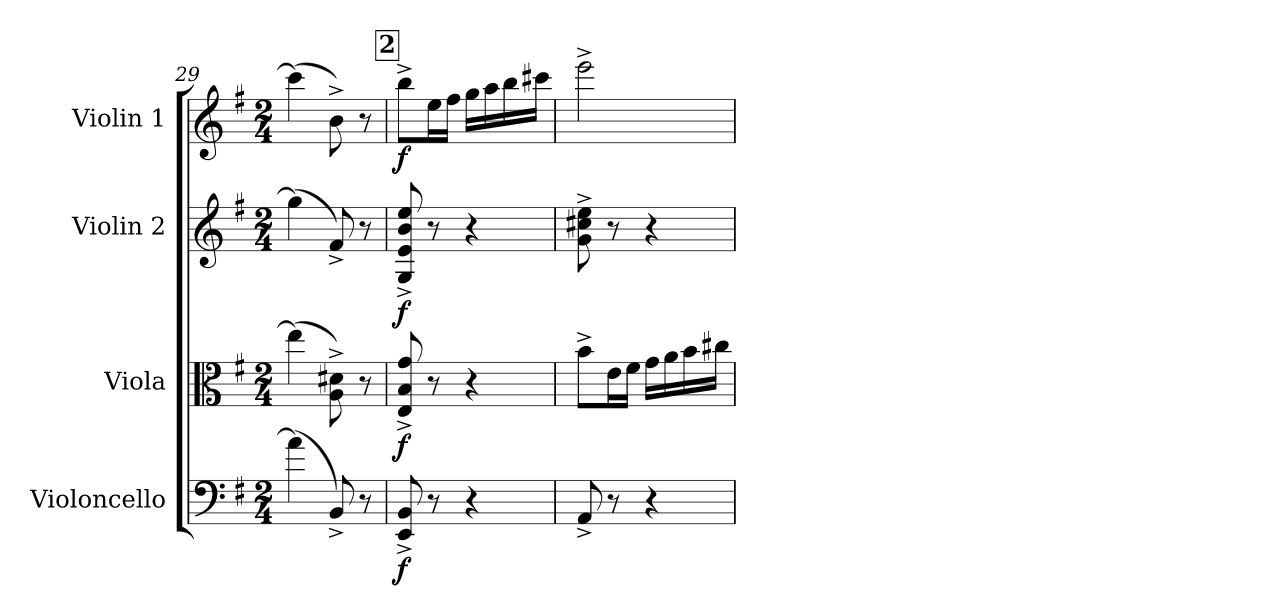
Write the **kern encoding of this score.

**kern	**dynam	**kern	**dynam	**kern	**dynam	**kern	**dynam
*part4	*part4	*part3	*part3	*part2	*part2	*part1	*part1
*staff4	*staff4	*staff3	*staff3	*staff2	*staff2	*staff1	*staff1
*I"Violoncello	*	*I"Viola	*	*I"Violin 2	*	*I"Violin 1	*
*I'Vc	*	*I'Vla	*	*I'Vln	*	*I'Vln	*
*clefF4	*	*clefC3	*	*clefG2	*	*clefG2	*
*k[f#]	*	*k[f#]	*	*k[f#]	*	*k[f#]	*
*M2/4	*	*M2/4	*	*M2/4	*	*M2/4	*
=29	=29	=29	=29	=29	=29	=29	=29
(4a#\]	.	(4ee\]	.	(4gg\]	.	(4ccc\]	.
8BB^/)	.	8A\^ 8d#X\^)	.	8f#^/)	.	8b^\)	.
8r	.	8r	.	8r	.	8r	.
!!LO:PB:g=z
!!LO:REH:place=s1:a:B:cj:fs=14:t=2
=30	=30	=30	=30	=30	=30	=30	=30
!	!LO:DY:b	!	!LO:DY:b	!	!LO:DY:b	!	!LO:DY:b
8EE/^> 8BB/^>	f	8E/^ 8B/^ 8g/^	f	8G/^ 8e/^ 8b/^ 8ee/^	f	8bb^\L	f
8r	.	8r	.	8r	.	16ee\L	.
.	.	.	.	.	.	16ff#\JJ	.
4r	.	4r	.	4r	.	16gg\LL	.
.	.	.	.	.	.	16aa\	.
.	.	.	.	.	.	16bb\	.
.	.	.	.	.	.	16ccc#X\JJ	.
=31	=31	=31	=31	=31	=31	=31	=31
8AA^>/	.	8b^\L	.	8g\^ 8cc#X\^ 8ee\^	.	2eee^\	.
8r	.	16e\L	.	8r	.	.	.
.	.	16f#\JJ	.	.	.	.	.
4r	.	16g\LL	.	4r	.	.	.
.	.	16a\	.	.	.	.	.
.	.	16b\	.	.	.	.	.
.	.	16cc#X\JJ	.	.	.	.	.
=	=	=	=	=	=	=	=
*-	*-	*-	*-	*-	*-	*-	*-
